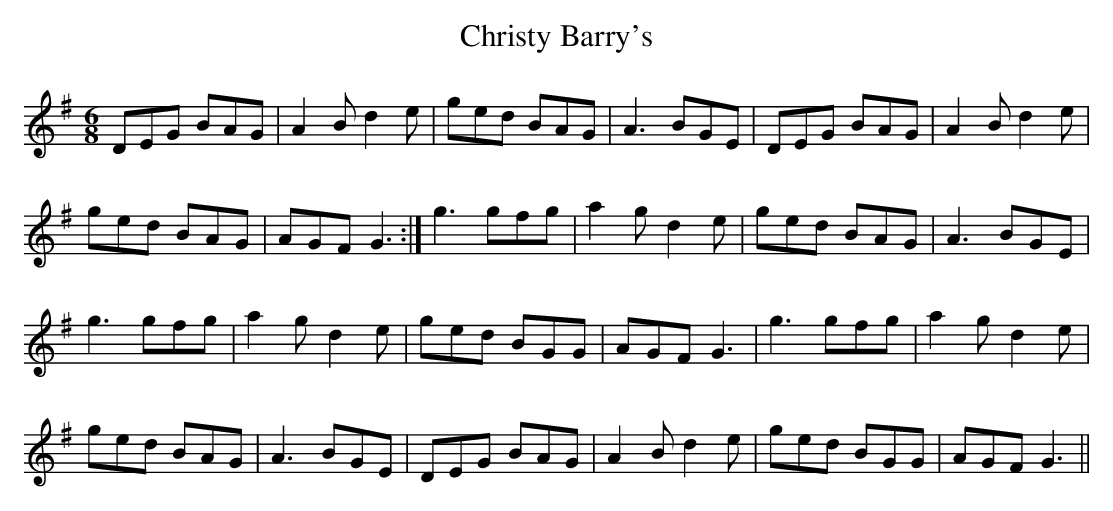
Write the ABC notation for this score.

X:1
T: Christy Barry's
M: 6/8
L: 1/8
K: Gmaj
DEG BAG|A2B d2e|ged BAG|A3 BGE|DEG BAG |A2B d2e|
ged BAG|AGF G3:|g3 gfg|a2g d2e|ged BAG|A3 BGE|
g3 gfg|a2g d2e|ged BGG|AGF G3|g3 gfg|a2g d2e|
ged BAG|A3 BGE|DEG BAG |A2B d2e|ged BGG|AGF G3||
